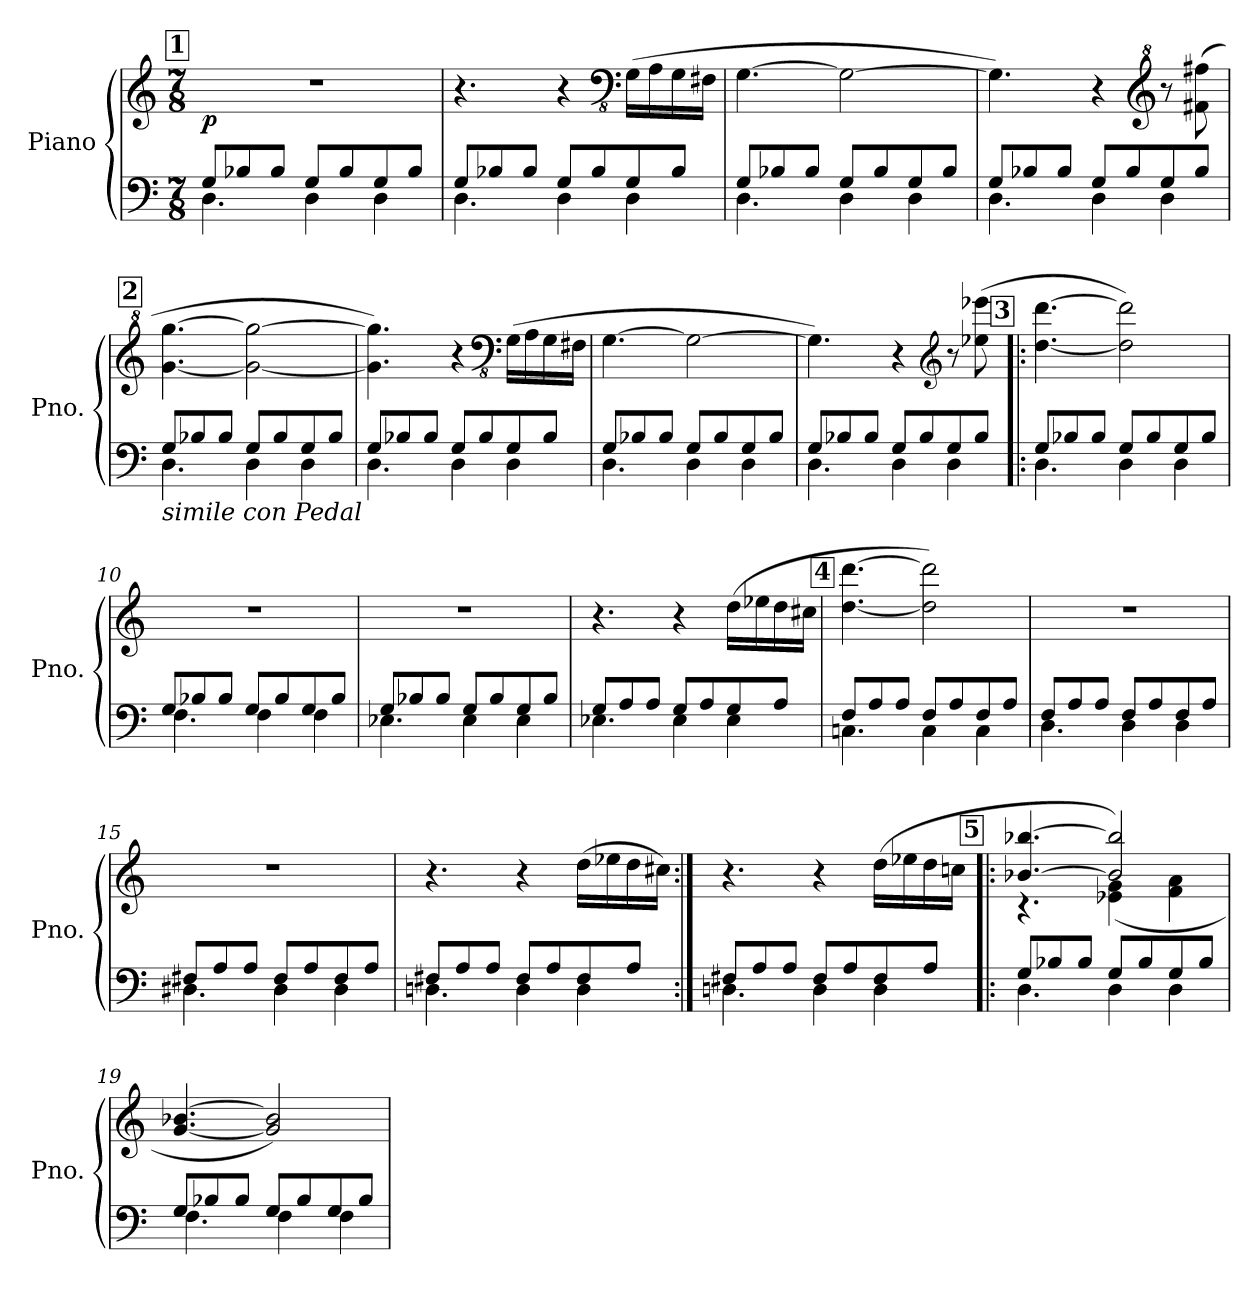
**kern	**kern	**dynam
*part1	*part1	*part1
*staff2	*staff1	*staff1/2
*I"Piano	*	*
*I'Pno.	*	*
*clefF4	*clefG2	*
*k[]	*k[]	*
*M7/8	*M7/8	*
*MM92	*MM92	*
!!LO:REH:place=s1:a:B:fs=14:t=1
=1	=1	=1
*^	*	*
!	!	!	!LO:DY:b
8G/L	4.D\	2..r	p
8B-X/	.	.	.
8B-/J	.	.	.
8G/L	4D\	.	.
8B-/	.	.	.
8G/	4D\	.	.
8B-/J	.	.	.
=2	=2	=2	=2
8G/L	4.D\	4.r	.
8B-X/	.	.	.
8B-/J	.	.	.
8G/L	4D\	4r	.
8B-/	.	.	.
*	*	*clefFv4	*
8G/	4D\	(16GG\LL	.
.	.	16AA\	.
8B-/J	.	16GG\	.
.	.	16FF#X\JJ	.
=3	=3	=3	=3
8G/L	4.D\	[4.GG\	.
8B-X/	.	.	.
8B-/J	.	.	.
8G/L	4D\	2GG\_	.
8B-/	.	.	.
8G/	4D\	.	.
8B-/J	.	.	.
=4	=4	=4	=4
8G/L	4.D\	4.GG\])	.
8B-X/	.	.	.
8B-/J	.	.	.
8G/L	4D\	4r	.
8B-/	.	.	.
*	*	*clefG^2	*
8G/	4D\	8r	.
8B-/J	.	(8ff#X\ 8fff#X\	.
!!LO:LB:g=z
!!LO:REH:place=s1:a:B:fs=14:t=2
=5	=5	=5	=5
!LO:TX:b:i:t=simile con Pedal	!	!	!
8G/L	4.D\	[4.gg\ [4.ggg\	.
8B-X/	.	.	.
8B-/J	.	.	.
8G/L	4D\	2gg\_ 2ggg\_	.
8B-/	.	.	.
8G/	4D\	.	.
8B-/J	.	.	.
=6	=6	=6	=6
8G/L	4.D\	4.gg\] 4.ggg\])	.
8B-X/	.	.	.
8B-/J	.	.	.
8G/L	4D\	4r	.
8B-/	.	.	.
*	*	*clefFv4	*
8G/	4D\	(16GG\LL	.
.	.	16AA\	.
8B-/J	.	16GG\	.
.	.	16FF#X\JJ	.
=7	=7	=7	=7
8G/L	4.D\	[4.GG\	.
8B-X/	.	.	.
8B-/J	.	.	.
8G/L	4D\	2GG\_	.
8B-/	.	.	.
8G/	4D\	.	.
8B-/J	.	.	.
=8	=8	=8	=8
8G/L	4.D\	4.GG\])	.
8B-X/	.	.	.
8B-/J	.	.	.
8G/L	4D\	4r	.
8B-/	.	.	.
*	*	*clefG2	*
8G/	4D\	8r	.
8B-/J	.	(8ee-X\ 8eee-X\	.
!!LO:LB:g=z
!!LO:REH:place=s1:a:B:fs=14:t=3
=9!|:	=9!|:	=9!|:	=9!|:
8G/L	4.D\	[4.dd\ [4.ddd\	.
8B-X/	.	.	.
8B-/J	.	.	.
8G/L	4D\	2dd\] 2ddd\])	.
8B-/	.	.	.
8G/	4D\	.	.
8B-/J	.	.	.
=10	=10	=10	=10
8G/L	4.F\	2..r	.
8B-X/	.	.	.
8B-/J	.	.	.
8G/L	4F\	.	.
8B-/	.	.	.
8G/	4F\	.	.
8B-/J	.	.	.
=11	=11	=11	=11
8G/L	4.E-X\	2..r	.
8B-X/	.	.	.
8B-/J	.	.	.
8G/L	4E-\	.	.
8B-/	.	.	.
8G/	4E-\	.	.
8B-/J	.	.	.
=12	=12	=12	=12
8G/L	4.E-X\	4.r	.
8A/	.	.	.
8A/J	.	.	.
8G/L	4E-\	4r	.
8A/	.	.	.
8G/	4E-\	(16dd\LL	.
.	.	16ee-X\	.
8A/J	.	16dd\	.
.	.	16cc#X\JJ	.
!!LO:REH:place=s1:a:B:fs=14:t=4
=13	=13	=13	=13
8F/L	4.Cn\	[4.dd\ [4.ddd\	.
8A/	.	.	.
8A/J	.	.	.
8F/L	4C\	2dd\] 2ddd\])	.
8A/	.	.	.
8F/	4C\	.	.
8A/J	.	.	.
!!LO:LB:g=z
=14	=14	=14	=14
8F/L	4.D\	2..r	.
8A/	.	.	.
8A/J	.	.	.
8F/L	4D\	.	.
8A/	.	.	.
8F/	4D\	.	.
8A/J	.	.	.
=15	=15	=15	=15
8F#X/L	4.D#X\	2..r	.
8A/	.	.	.
8A/J	.	.	.
8F#/L	4D#\	.	.
8A/	.	.	.
8F#/	4D#\	.	.
8A/J	.	.	.
=16	=16	=16	=16
8F#X/L	4.Dn\	4.r	.
8A/	.	.	.
8A/J	.	.	.
8F#/L	4D\	4r	.
8A/	.	.	.
8F#/	4D\	(16dd\LL	.
.	.	16ee-X\	.
8A/J	.	16dd\	.
.	.	16cc#X\JJ)	.
=17:|!	=17:|!	=17:|!	=17:|!
8F#X/L	4.Dn\	4.r	.
8A/	.	.	.
8A/J	.	.	.
8F#/L	4D\	4r	.
8A/	.	.	.
8F#/	4D\	(16dd\LL	.
.	.	16ee-X\	.
8A/J	.	16dd\	.
.	.	16ccn\JJ	.
!!LO:LB:g=z
!!LO:REH:place=s1:a:B:fs=14:t=5
=18!|:	=18!|:	=18!|:	=18!|:
*	*	*^	*
8G/L	4.D\	[4.b-X/ [4.bb-X/	4.r	.
8B-X/	.	.	.	.
8B-/J	.	.	.	.
8G/L	4D\	2b-/] 2bb-/])	(4e-X\ 4g\	.
8B-/	.	.	.	.
8G/	4D\	.	4f\ 4a\	.
8B-/J	.	.	.	.
*	*	*v	*v	*
=19	=19	=19	=19
8G/L	4.F\	[4.g/ [4.b-X/	.
8B-X/	.	.	.
8B-/J	.	.	.
8G/L	4F\	2g/] 2b-/])	.
8B-/	.	.	.
8G/	4F\	.	.
8B-/J	.	.	.
*v	*v	*	*
=	=	=
*-	*-	*-
